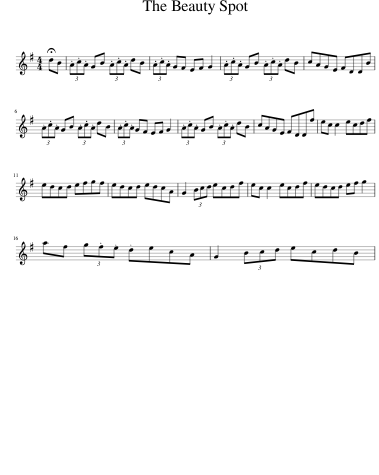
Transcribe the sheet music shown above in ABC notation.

X:1
L:1/8
M:4/4
I:linebreak $
K:G
V:1 treble
V:1
 !fermata!dB | (3.A.c.A GB (3.A.c.A dB | (3.A.c.A GF EF G2 | (3.A.c.A GB (3.A.c.A dB | cAGE FDDB |$ %5
 (3.A.c.A GB (3.A.c.A dB | (3.A.c.A GF EF G2 | (3.A.c.A GB (3.A.c.A dB | cAGE FDDf | ec c2 ecdf |$ %10
 edcd efgf | edcd edcA | G2 (3Bcd ecdf | ec c2 ecdf | edcd ef g2 |$ %15
 af (3g.f.e .decA | G2 (3Bcd ecdB | %17
